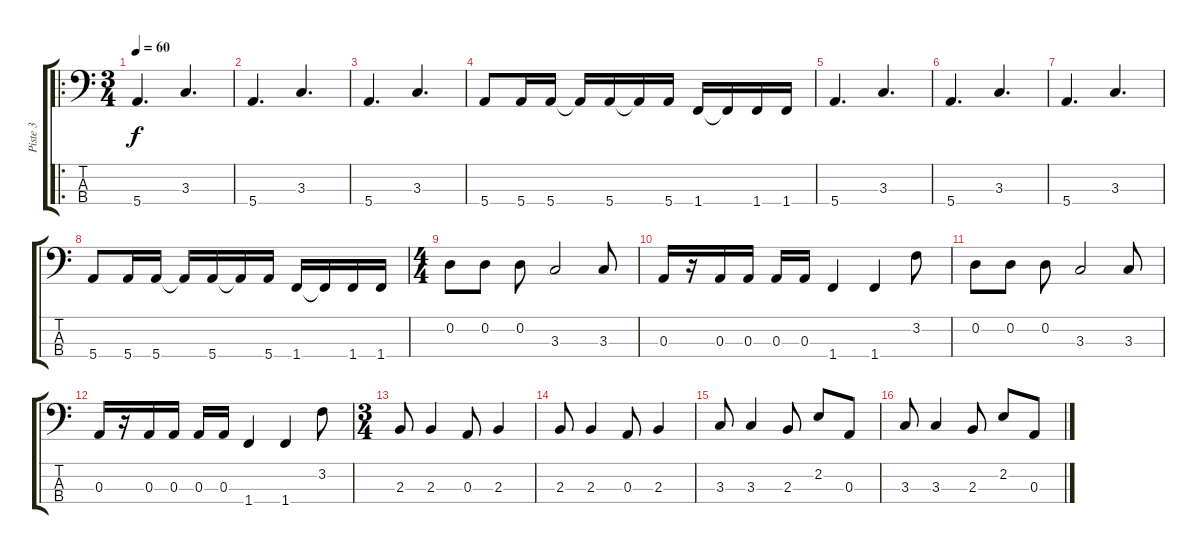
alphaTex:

\track ("Piste 3" "Piste 3") {instrument electricbassfinger}
\staff {score tabs}
\tuning (G2 D2 A1 E1) {hide}
\ro
\ts (3 4)
\tempo 60
\clef f4
\ks c
5.4.4{d dy f} 3.3.4{d} |
5.4.4{d} 3.3.4{d} |
5.4.4{d} 3.3.4{d} |
5.4.8 5.4.16 5.4.16 5.4{t}.16 5.4.16 5.4{t}.16 5.4.16 1.4.16 1.4{t}.16 1.4.16 1.4.16 |
5.4.4{d} 3.3.4{d} |
5.4.4{d} 3.3.4{d} |
5.4.4{d} 3.3.4{d} |
5.4.8 5.4.16 5.4.16 5.4{t}.16 5.4.16 5.4{t}.16 5.4.16 1.4.16 1.4{t}.16 1.4.16 1.4.16 |
\ts (4 4)
0.2.8 0.2.8 0.2.8 3.3.2 3.3.8 |
0.3.16 r.16 0.3.16 0.3.16 0.3.16 0.3.16 1.4.4 1.4.4 3.2.8 |
0.2.8 0.2.8 0.2.8 3.3.2 3.3.8 |
0.3.16 r.16 0.3.16 0.3.16 0.3.16 0.3.16 1.4.4 1.4.4 3.2.8 |
\ts (3 4)
2.3.8 2.3.4 0.3.8 2.3.4 |
2.3.8 2.3.4 0.3.8 2.3.4 |
3.3.8 3.3.4 2.3.8 2.2.8 0.3.8 |
3.3.8 3.3.4 2.3.8 2.2.8 0.3.8
